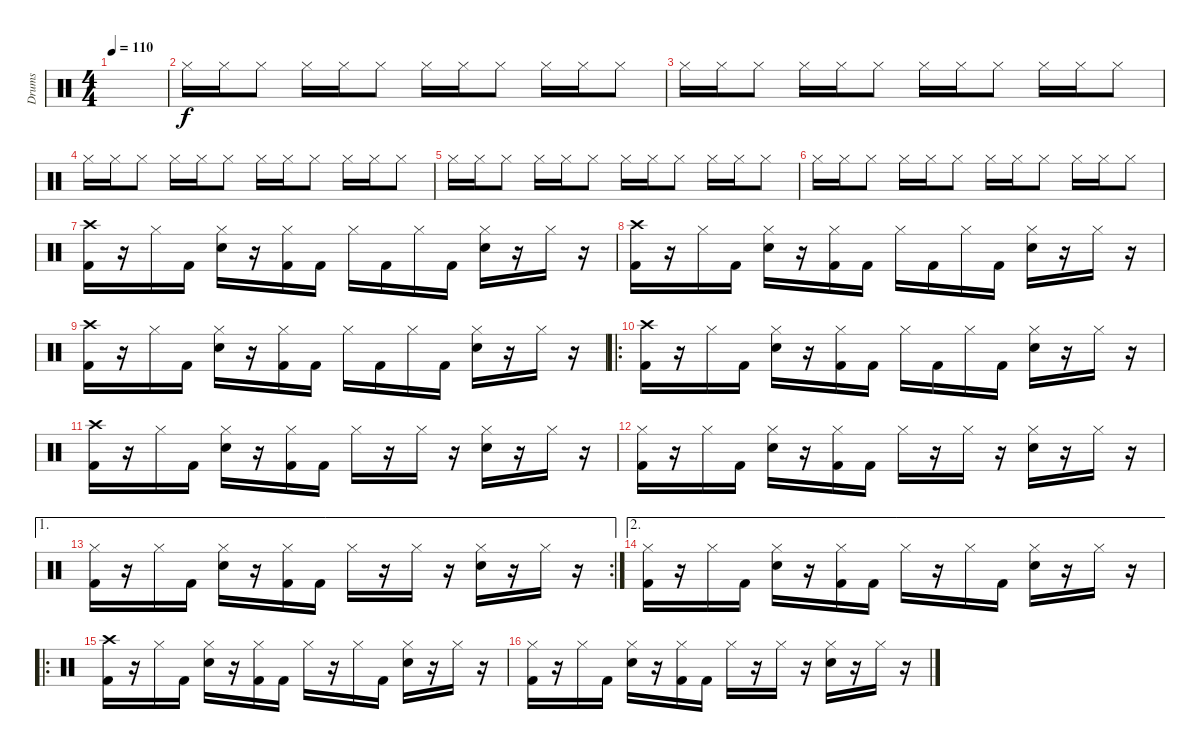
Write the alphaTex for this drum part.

\track ("Drums" "Drums") {instrument percussion}
\staff {score}
\articulation defaults
\ts (4 4)
\tempo 110
\clef neutral
\ks c
|
"Hi-Hat (closed)".16 "Hi-Hat (closed)".16 "Hi-Hat (closed)".8 "Hi-Hat (closed)".16 "Hi-Hat (closed)".16 "Hi-Hat (closed)".8 "Hi-Hat (closed)".16 "Hi-Hat (closed)".16 "Hi-Hat (closed)".8 "Hi-Hat (closed)".16 "Hi-Hat (closed)".16 "Hi-Hat (closed)".8 |
"Hi-Hat (closed)".16 "Hi-Hat (closed)".16 "Hi-Hat (closed)".8 "Hi-Hat (closed)".16 "Hi-Hat (closed)".16 "Hi-Hat (closed)".8 "Hi-Hat (closed)".16 "Hi-Hat (closed)".16 "Hi-Hat (closed)".8 "Hi-Hat (closed)".16 "Hi-Hat (closed)".16 "Hi-Hat (closed)".8 |
"Hi-Hat (closed)".16 "Hi-Hat (closed)".16 "Hi-Hat (closed)".8 "Hi-Hat (closed)".16 "Hi-Hat (closed)".16 "Hi-Hat (closed)".8 "Hi-Hat (closed)".16 "Hi-Hat (closed)".16 "Hi-Hat (closed)".8 "Hi-Hat (closed)".16 "Hi-Hat (closed)".16 "Hi-Hat (closed)".8 |
"Hi-Hat (closed)".16 "Hi-Hat (closed)".16 "Hi-Hat (closed)".8 "Hi-Hat (closed)".16 "Hi-Hat (closed)".16 "Hi-Hat (closed)".8 "Hi-Hat (closed)".16 "Hi-Hat (closed)".16 "Hi-Hat (closed)".8 "Hi-Hat (closed)".16 "Hi-Hat (closed)".16 "Hi-Hat (closed)".8 |
"Hi-Hat (closed)".16 "Hi-Hat (closed)".16 "Hi-Hat (closed)".8 "Hi-Hat (closed)".16 "Hi-Hat (closed)".16 "Hi-Hat (closed)".8 "Hi-Hat (closed)".16 "Hi-Hat (closed)".16 "Hi-Hat (closed)".8 "Hi-Hat (closed)".16 "Hi-Hat (closed)".16 "Hi-Hat (closed)".8 |
("Crash high (hit)" "Kick (hit) 2").16 r.16 "Hi-Hat (closed)".16 "Kick (hit) 2".16 ("Hi-Hat (closed)" "Snare (hit) 2").16 r.16 ("Hi-Hat (closed)" "Kick (hit) 2").16 "Kick (hit) 2".16 "Hi-Hat (closed)".16 "Kick (hit) 2".16 "Hi-Hat (closed)".16 "Kick (hit) 2".16 ("Hi-Hat (closed)" "Snare (hit) 2").16 r.16 "Hi-Hat (closed)".16 r.16 |
("Crash high (hit)" "Kick (hit) 2").16 r.16 "Hi-Hat (closed)".16 "Kick (hit) 2".16 ("Hi-Hat (closed)" "Snare (hit) 2").16 r.16 ("Hi-Hat (closed)" "Kick (hit) 2").16 "Kick (hit) 2".16 "Hi-Hat (closed)".16 "Kick (hit) 2".16 "Hi-Hat (closed)".16 "Kick (hit) 2".16 ("Hi-Hat (closed)" "Snare (hit) 2").16 r.16 "Hi-Hat (closed)".16 r.16 |
("Crash high (hit)" "Kick (hit) 2").16 r.16 "Hi-Hat (closed)".16 "Kick (hit) 2".16 ("Hi-Hat (closed)" "Snare (hit) 2").16 r.16 ("Hi-Hat (closed)" "Kick (hit) 2").16 "Kick (hit) 2".16 "Hi-Hat (closed)".16 "Kick (hit) 2".16 "Hi-Hat (closed)".16 "Kick (hit) 2".16 ("Hi-Hat (closed)" "Snare (hit) 2").16 r.16 "Hi-Hat (closed)".16 r.16 |
\ro
("Crash high (hit)" "Kick (hit) 2").16 r.16 "Hi-Hat (closed)".16 "Kick (hit) 2".16 ("Hi-Hat (closed)" "Snare (hit) 2").16 r.16 ("Hi-Hat (closed)" "Kick (hit) 2").16 "Kick (hit) 2".16 "Hi-Hat (closed)".16 "Kick (hit) 2".16 "Hi-Hat (closed)".16 "Kick (hit) 2".16 ("Hi-Hat (closed)" "Snare (hit) 2").16 r.16 "Hi-Hat (closed)".16 r.16 |
("Crash high (hit)" "Kick (hit) 2").16 r.16 "Hi-Hat (closed)".16 "Kick (hit) 2".16 ("Hi-Hat (closed)" "Snare (hit) 2").16 r.16 ("Hi-Hat (closed)" "Kick (hit) 2").16 "Kick (hit) 2".16 "Hi-Hat (closed)".16 r.16 "Hi-Hat (closed)".16 r.16 ("Hi-Hat (closed)" "Snare (hit) 2").16 r.16 "Hi-Hat (closed)".16 r.16 |
("Hi-Hat (closed)" "Kick (hit) 2").16 r.16 "Hi-Hat (closed)".16 "Kick (hit) 2".16 ("Hi-Hat (closed)" "Snare (hit) 2").16 r.16 ("Hi-Hat (closed)" "Kick (hit) 2").16 "Kick (hit) 2".16 "Hi-Hat (closed)".16 r.16 "Hi-Hat (closed)".16 r.16 ("Hi-Hat (closed)" "Snare (hit) 2").16 r.16 "Hi-Hat (closed)".16 r.16 |
\ae 1
\rc 2
("Hi-Hat (closed)" "Kick (hit) 2").16 r.16 "Hi-Hat (closed)".16 "Kick (hit) 2".16 ("Hi-Hat (closed)" "Snare (hit) 2").16 r.16 ("Hi-Hat (closed)" "Kick (hit) 2").16 "Kick (hit) 2".16 "Hi-Hat (closed)".16 r.16 "Hi-Hat (closed)".16 r.16 ("Hi-Hat (closed)" "Snare (hit) 2").16 r.16 "Hi-Hat (closed)".16 r.16 |
\ae 2
("Hi-Hat (closed)" "Kick (hit) 2").16 r.16 "Hi-Hat (closed)".16 "Kick (hit) 2".16 ("Hi-Hat (closed)" "Snare (hit) 2").16 r.16 ("Hi-Hat (closed)" "Kick (hit) 2").16 "Kick (hit) 2".16 "Hi-Hat (closed)".16 r.16 "Hi-Hat (closed)".16 "Kick (hit) 2".16 ("Hi-Hat (closed)" "Snare (hit) 2").16 r.16 "Hi-Hat (closed)".16 r.16 |
\ro
("Crash high (hit)" "Kick (hit) 2").16 r.16 "Hi-Hat (closed)".16 "Kick (hit) 2".16 ("Hi-Hat (closed)" "Snare (hit) 2").16 r.16 ("Hi-Hat (closed)" "Kick (hit) 2").16 "Kick (hit) 2".16 "Hi-Hat (closed)".16 r.16 "Hi-Hat (closed)".16 "Kick (hit) 2".16 ("Hi-Hat (closed)" "Snare (hit) 2").16 r.16 "Hi-Hat (closed)".16 r.16 |
("Hi-Hat (closed)" "Kick (hit) 2").16 r.16 "Hi-Hat (closed)".16 "Kick (hit) 2".16 ("Hi-Hat (closed)" "Snare (hit) 2").16 r.16 ("Hi-Hat (closed)" "Kick (hit) 2").16 "Kick (hit) 2".16 "Hi-Hat (closed)".16 r.16 "Hi-Hat (closed)".16 r.16 ("Hi-Hat (closed)" "Snare (hit) 2").16 r.16 "Hi-Hat (closed)".16 r.16
